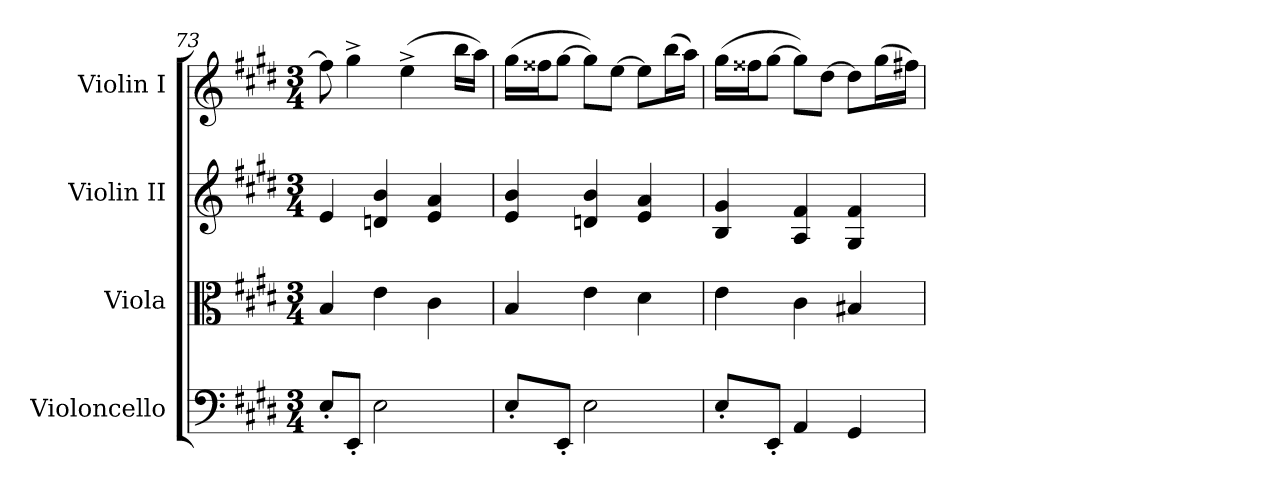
**kern	**kern	**kern	**kern
*part4	*part3	*part2	*part1
*staff4	*staff3	*staff2	*staff1
*I"Violoncello	*I"Viola	*I"Violin II	*I"Violin I
*I'Vc	*I'Vla	*I'Vln	*I'Vln
!!LO:LB:g=z
*clefF4	*clefC3	*clefG2	*clefG2
*k[f#c#g#d#]	*k[f#c#g#d#]	*k[f#c#g#d#]	*k[f#c#g#d#]
*M3/4	*M3/4	*M3/4	*M3/4
=73	=73	=73	=73
8E'/L	4B/	4e/	8ff##i\]
8EE'/J	.	.	4gg#^\
2E\	4e\	4dn/ 4b/	.
.	.	.	(>4ee^\
.	4c#\	4e/ 4a/	.
.	.	.	16bb\LL
.	.	.	16aa\JJ)
=74	=74	=74	=74
8E'/L	4B/	4e/ 4b/	(>16gg#\LL
.	.	.	16ff##X\J
8EE'/J	.	.	[8gg#\J
2E\	4e\	4dn/ 4b/	8gg#\L])
.	.	.	[8ee\J
.	4d#\	4e/ 4a/	8ee\L]
.	.	.	(>16bb\L
.	.	.	16aa\JJ)
=75	=75	=75	=75
8E'/L	4e\	4B/ 4g#/	(>16gg#\LL
.	.	.	16ff##X\J
8EE'/J	.	.	[8gg#\J
4AA/	4c#\	4A/ 4f#/	8gg#\L])
.	.	.	[8dd#\J
4GG#/	4B#X/	4G#/ 4f#/	8dd#\L]
.	.	.	(>16gg#\L
.	.	.	16ff#X\JJ)
=	=	=	=
*-	*-	*-	*-
